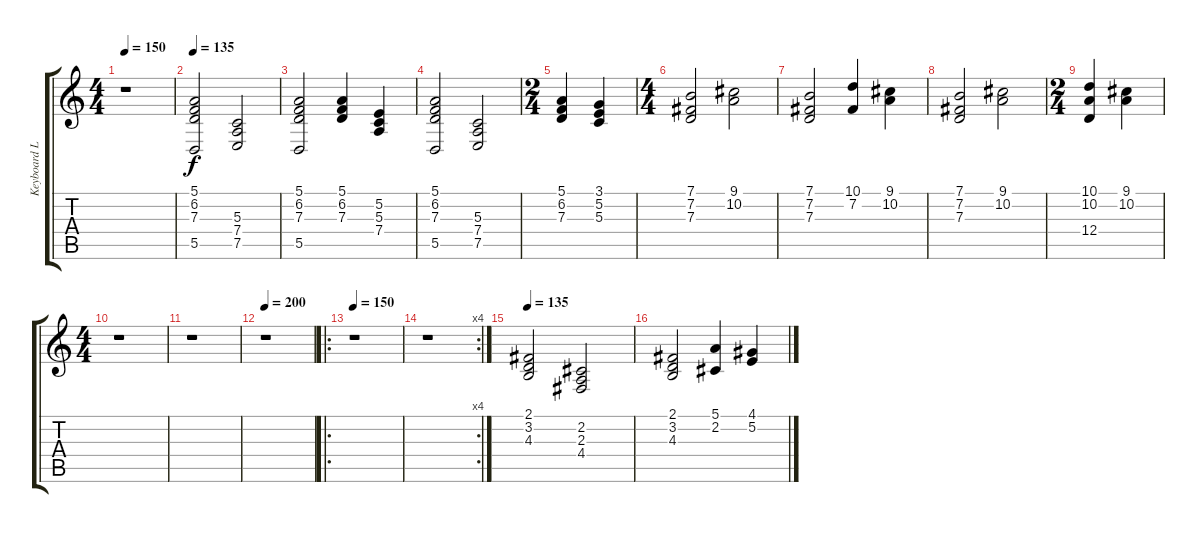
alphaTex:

\track ("Keyboard Lead" "Keyboard L") {instrument stringensemble1}
\staff {score tabs}
\tuning (E4 B3 G3 D3 A2 E2) {hide}
\ts (4 4)
\tempo 150
\clef g2
\ks c
r.1{dy f} |
\tempo 135
(5.1 6.2 7.3 5.5).2{volume 16} (5.3 7.4 7.5).2 |
(5.1 6.2 7.3 5.5).2 (5.1 6.2 7.3).4 (5.2 5.3 7.4).4 |
(5.1 6.2 7.3 5.5).2 (5.3 7.4 7.5).2 |
\ts (2 4)
(5.1 6.2 7.3).4 (3.1 5.2 5.3).4 |
\ts (4 4)
(7.1 7.2 7.3).2 (9.1 10.2).2 |
(7.1 7.2 7.3).2 (10.1 7.2).4 (9.1 10.2).4 |
(7.1 7.2 7.3).2 (9.1 10.2).2 |
\ts (2 4)
(10.1 10.2 12.4).4 (9.1 10.2).4 |
\ts (4 4)
r.1 |
r.1 |
\tempo 200
r.1 |
\ro
\tempo 150
r.1 |
\rc 4
r.1 |
\tempo 135
(2.1 3.2 4.3).2 (2.2 2.3 4.4).2 |
(2.1 3.2 4.3).2 (5.1 2.2).4 (4.1 5.2).4
